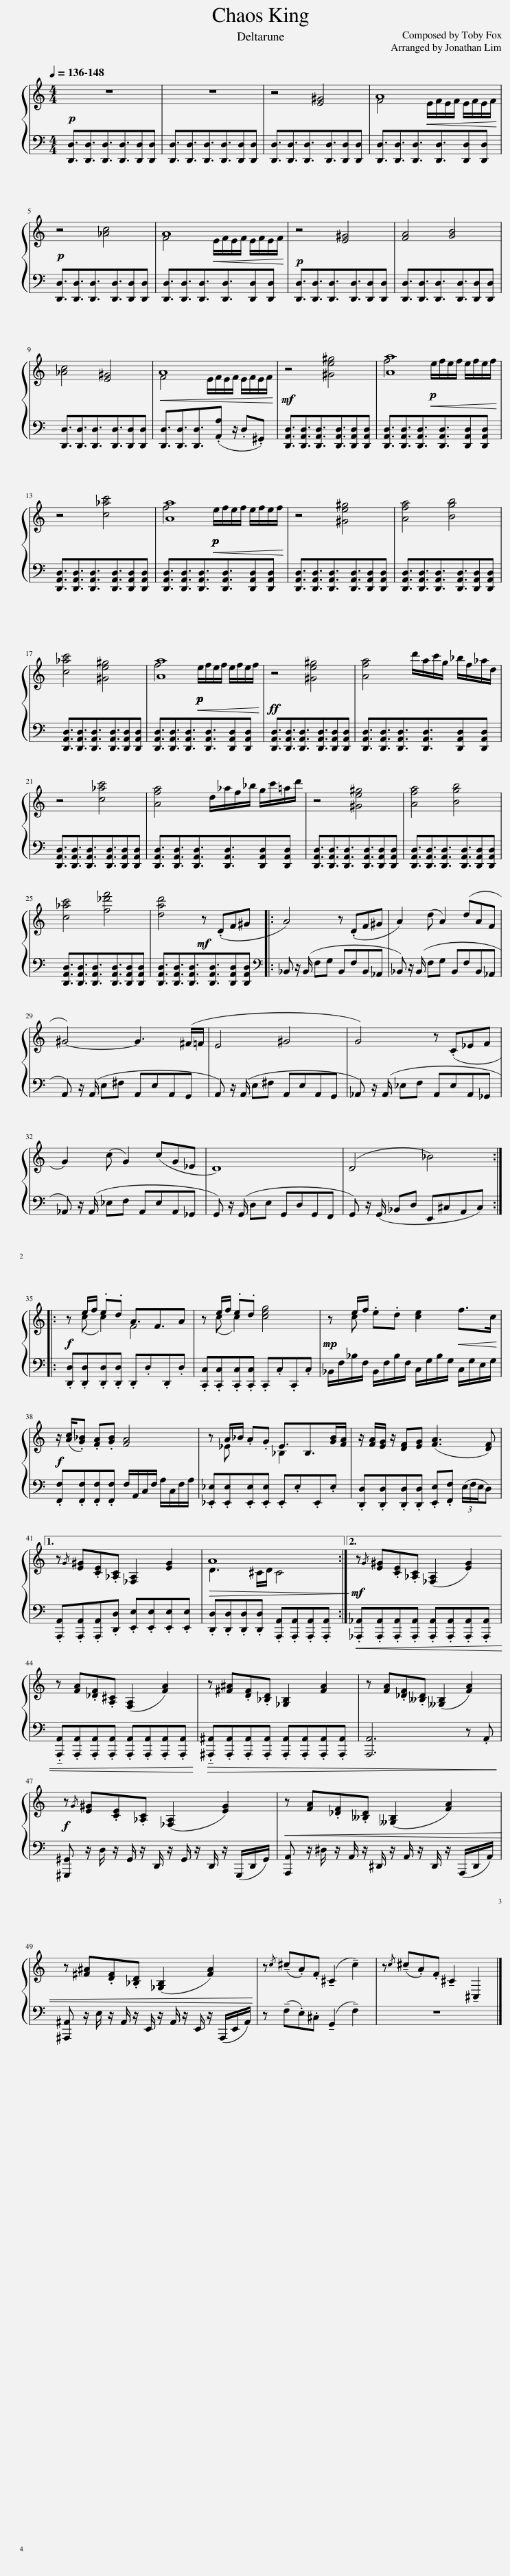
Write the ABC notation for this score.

X:1
%%score { ( 1 3 ) | 2 }
L:1/8
Q:1/4=136
M:4/4
I:linebreak $
K:C
V:1 treble
V:3 treble
V:2 bass
V:1
!p! z8 | z8 | z4 [E^G]4 | A8 |$!p! z4 [_Ac]4 | %5
 A8 |!p! z4 [E^G]4 | [FA]4 [GB]4 |$ [_Ac]4 [E^G]4 |!<(! A8!<)! | %10
!mf! z4 [^Ge^g]4 | [Aa]8 |$!mf! z4 [c_ac']4 | [Aa]8 |!mf! z4 [^Ge^g]4 | %15
 [Afa]4 [Bgb]4 |$ [c_ac']4 [^Ge^g]4 | [Aa]8 |!ff! z4 [^Ge^g]4 | [Afa]4 d'/a/c'/g/ _b/f/_a/d/ |$ %20
 z4 [c_ac']4 | [Afa]4 d/_a/f/_b/ g/c'/=a/d'/ | z4 [^Ge^g]4 | [Afa]4 [Bgb]4 |$ [c_ac']4 [f_d'f']4 | %25
 [dad']4 z (.DF^G!mf! |: A4) z (.DF^G | A2) (d A2) (dAF |$ ^G4-) G3 (^F/=F/ | E4 ^G4 | %30
 G4) z (.C_EF |$ G2) (c G2) (cG_E | D8) | (D4 _B4) ::$!f! z e/f/ .e.d A3/2F3/2A | %35
 z e/f/ .e.d [ceg]4 |!mp! z e/f/ .e.d [ce]2!<(! f>c!<)! |$!f! z/ ([Ac]/.[G_B]) .[FA].[GB] [FA]4 | z A/_B/ .A.G _E3/2_B,>[GB][FA]/ | z/ [FA]/[EG]/ z/ [DF][EG] ([FA]3 [DF]) |1$ %40
 z{/G} [E^G].[CE].[_A,C] [_F,A,]2 [EG]2 |!>(! A8!>)! :|2!mf! z{/G} [E^G].[CE].[_A,C] ([_F,A,]2 [EG]2) ||$ z [FA].[_DF].[A,^C] ([F,A,]2 [FA]2) |!f! z [^F^A].[DF].[_B,D] [_G,B,]2 [FA]2 | %45
 z [FA].[_DF].[__B,D] ([__G,B,]2!mf! [FA]2) |$!f! z{/G} [E^G].[CE].[_A,C] ([_F,A,]2 [EG]2) |!<(! z [FA].[_DF].[__B,D] ([__G,B,]2 [FA]2) |$ z [^F^A].[DF].[_B,D] ([_G,B,]2 [FA]2)!<)! | z{/c} (!tenuto!^c.A).F (!tenuto!^C2 !tenuto!c2) | %50
 z{/c} (!tenuto!^c.A).F !tenuto!^C2 !tenuto!^C,2 |] %51
V:2
 [D,,D,]3/2.[D,,D,]3/2.[D,,D,]3/2.[D,,D,]3/2.[D,,D,].[D,,D,] | [D,,D,]3/2.[D,,D,]3/2.[D,,D,]3/2.[D,,D,]3/2.[D,,D,].[D,,D,] | [D,,D,]3/2.[D,,D,]3/2.[D,,D,]3/2.[D,,D,]3/2.[D,,D,].[D,,D,] | [D,,D,]3/2.[D,,D,]3/2.[D,,D,]3/2.[D,,D,]3/2.[D,,D,].[D,,D,] |$ [D,,D,]3/2.[D,,D,]3/2.[D,,D,]3/2.[D,,D,]3/2.[D,,D,].[D,,D,] | %5
 [D,,D,]3/2.[D,,D,]3/2.[D,,D,]3/2.[D,,D,]3/2.[D,,D,].[D,,D,] | [D,,D,]3/2.[D,,D,]3/2.[D,,D,]3/2.[D,,D,]3/2.[D,,D,].[D,,D,] | [D,,D,]3/2.[D,,D,]3/2.[D,,D,]3/2.[D,,D,]3/2.[D,,D,].[D,,D,] |$ [D,,D,]3/2.[D,,D,]3/2.[D,,D,]3/2.[D,,D,]3/2.[D,,D,].[D,,D,] | [D,,D,]3/2.[D,,D,]3/2.[D,,D,]3/2(.[A,,A,] z/ .D,.^G,,) | %10
 [D,,A,,D,]3/2.[D,,A,,D,]3/2.[D,,A,,D,]3/2.[D,,A,,D,]3/2.[D,,A,,D,].[D,,A,,D,] | [D,,A,,D,]3/2.[D,,A,,D,]3/2.[D,,A,,D,]3/2!mf!.[D,,A,,D,]3/2.[D,,A,,D,].[D,,A,,D,] |$ [D,,A,,D,]3/2.[D,,A,,D,]3/2.[D,,A,,D,]3/2.[D,,A,,D,]3/2.[D,,A,,D,].[D,,A,,D,] | [D,,A,,D,]3/2.[D,,A,,D,]3/2.[D,,A,,D,]3/2!mf!.[D,,A,,D,]3/2.[D,,A,,D,].[D,,A,,D,] | [D,,A,,D,]3/2.[D,,A,,D,]3/2.[D,,A,,D,]3/2.[D,,A,,D,]3/2.[D,,A,,D,].[D,,A,,D,] | %15
 [D,,A,,D,]3/2.[D,,A,,D,]3/2.[D,,A,,D,]3/2.[D,,A,,D,]3/2.[D,,A,,D,].[D,,A,,D,] |$ [D,,A,,D,]3/2.[D,,A,,D,]3/2.[D,,A,,D,]3/2.[D,,A,,D,]3/2.[D,,A,,D,].[D,,A,,D,] | [D,,A,,D,]3/2.[D,,A,,D,]3/2.[D,,A,,D,]3/2.[D,,A,,D,]3/2.[D,,A,,D,].[D,,A,,D,] | [D,,A,,D,]3/2.[D,,A,,D,]3/2.[D,,A,,D,]3/2.[D,,A,,D,]3/2.[D,,A,,D,].[D,,A,,D,] | [D,,A,,D,]3/2.[D,,A,,D,]3/2.[D,,A,,D,]3/2.[D,,A,,D,]3/2.[D,,A,,D,].[D,,A,,D,] |$ %20
 [D,,A,,D,]3/2.[D,,A,,D,]3/2.[D,,A,,D,]3/2.[D,,A,,D,]3/2.[D,,A,,D,].[D,,A,,D,] | [D,,A,,D,]3/2.[D,,A,,D,]3/2.[D,,A,,D,]3/2.[D,,A,,D,]3/2.[D,,A,,D,].[D,,A,,D,] | [D,,A,,D,]3/2.[D,,A,,D,]3/2.[D,,A,,D,]3/2.[D,,A,,D,]3/2.[D,,A,,D,].[D,,A,,D,] | [D,,A,,D,]3/2.[D,,A,,D,]3/2.[D,,A,,D,]3/2.[D,,A,,D,]3/2.[D,,A,,D,].[D,,A,,D,] |$ [D,,A,,D,]3/2.[D,,A,,D,]3/2.[D,,A,,D,]3/2.[D,,A,,D,]3/2.[D,,A,,D,].[D,,A,,D,] | %25
 [D,,A,,D,]3/2[D,,A,,D,]3/2[D,,A,,D,]3/2.[D,,A,,D,]3/2.[D,,A,,D,].[D,,A,,D,] |:[K:bass] _B,, z/ (B,,/ F,G, B,,F,B,,_A,, | _B,,) z/ (B,,/ F,G, B,,F,B,,_A,, |$ A,,) z/ (A,,/ E,^F, A,,E,A,,G,, | A,,) z/ (A,,/ E,^F, A,,E,A,,G,, | %30
 _A,,) z/ (A,,/ _E,F, A,,E,A,,_G,, |$ _A,,) z/ (A,,/ _E,F, A,,E,A,,_G,, | G,,) z/ (G,,/ D,E, G,,D,G,,F,, | G,,) z/ (G,,/ _B,,D, E,,^C,A,,C,) ::$ .[D,,D,].[D,,D,].[D,,D,].[D,,D,] .D,,.D,.D,,.D, | %35
 .[C,,C,].[C,,C,].[C,,C,].[C,,C,] .C,,.C,.C,,.C, | _B,,/F,/_B,/F,/ B,,/F,/B,/F,/ C,/G,/B,/G,/ C,/G,/E,/G,/ |$!f! .[F,,F,].[F,,F,].[F,,F,].[F,,F,] F,/A,,/C,/F,/ A,/C,/F,/A,/ | .[_E,,_E,].[E,,E,].[E,,E,].[E,,E,] .E,,.E,.E,,.E, | .[D,,D,].[D,,D,].[D,,D,].[D,,D,] .[E,,E,].[F,,F,] (3(E,/F,/E,/D,) |1$ %40
 .[A,,,A,,].[A,,,A,,].[A,,,A,,].[D,,D,] .[E,,E,].[E,,E,].[E,,E,].[E,,E,] | .[D,,D,].[D,,D,].[D,,D,].[D,,D,] .[A,,,A,,].[A,,,A,,].[A,,,A,,]!mp!.[A,,,A,,] :|2!<(! .[_A,,,_A,,].[A,,,A,,].[A,,,A,,].[A,,,A,,] .[A,,,A,,].[A,,,A,,].[A,,,A,,].[A,,,A,,] ||$ !tenuto!.[A,,,A,,].[A,,,A,,].[A,,,A,,].[A,,,A,,] .[A,,,A,,].[A,,,A,,].[A,,,A,,].[A,,,A,,]!<)! |!>(! !tenuto!.[^A,,,^A,,].[A,,,A,,].[A,,,A,,].[A,,,A,,] .[A,,,A,,].[A,,,A,,].[A,,,A,,].[A,,,A,,] | %45
 [A,,,A,,]6 z .A,,!>)! |$!mf! [^G,,,^G,,] z/ D,/ z/ G,,/ z/ D,,/ z/ G,,/ z/ D,,/ z/ (G,,,/D,,/G,,/) | [A,,,A,,] z/ ^D,/ z/ A,,/ z/ ^D,,/ z/ A,,/ z/ D,,/ z/ (A,,,/D,,/A,,/) |$ [^A,,,^A,,] z/ E,/ z/ A,,/ z/ E,,/ z/ A,,/ z/ E,,/ z/ (A,,,/E,,/A,,/) | z (!tenuto!F,.E,).^C, (!tenuto!G,,2 !tenuto!F,2) | %50
 z8 |] %51
V:3
 x8 | x8 | x8 | F4!<(! E/F/E/F/ E/F/E/!mf!F/!<)! |$ x8 | %5
 F4!<(! E/F/E/F/ E/F/E/!mf!F/!<)! | x8 | x8 |$ x8 | F4 E/F/E/F/ E/F/E/F/ | %10
 x8 | f4!p!!<(! e/f/e/f/ e/f/e/f/!<)! |$ x8 | f4!p!!p!!<(! e/f/e/f/ e/f/e/f/!<)! | x8 | %15
 x8 |$ x8 | f4!p!!p!!<(! e/f/e/f/ e/f/e/f/!<)! | x8 | x8 |$ %20
 x8 | x8 | x8 | x8 |$ x8 | %25
 x8 |: x8 | x8 |$ x8 | x8 | %30
 x8 |$ x8 | x8 | x8 ::$ x (c c2) F4 | %35
 x (c c2) x4 | x c x2 x4 |$ x8 | x _E x2 _B,2 x2 | x8 |1$ %40
 x8 | D3 ^C/D/ C4 :|2 x8 ||$ x8 | x8 | %45
 x8 |$ x8 | x8 |$ x8 | x8 | %50
 x8 |] %51
